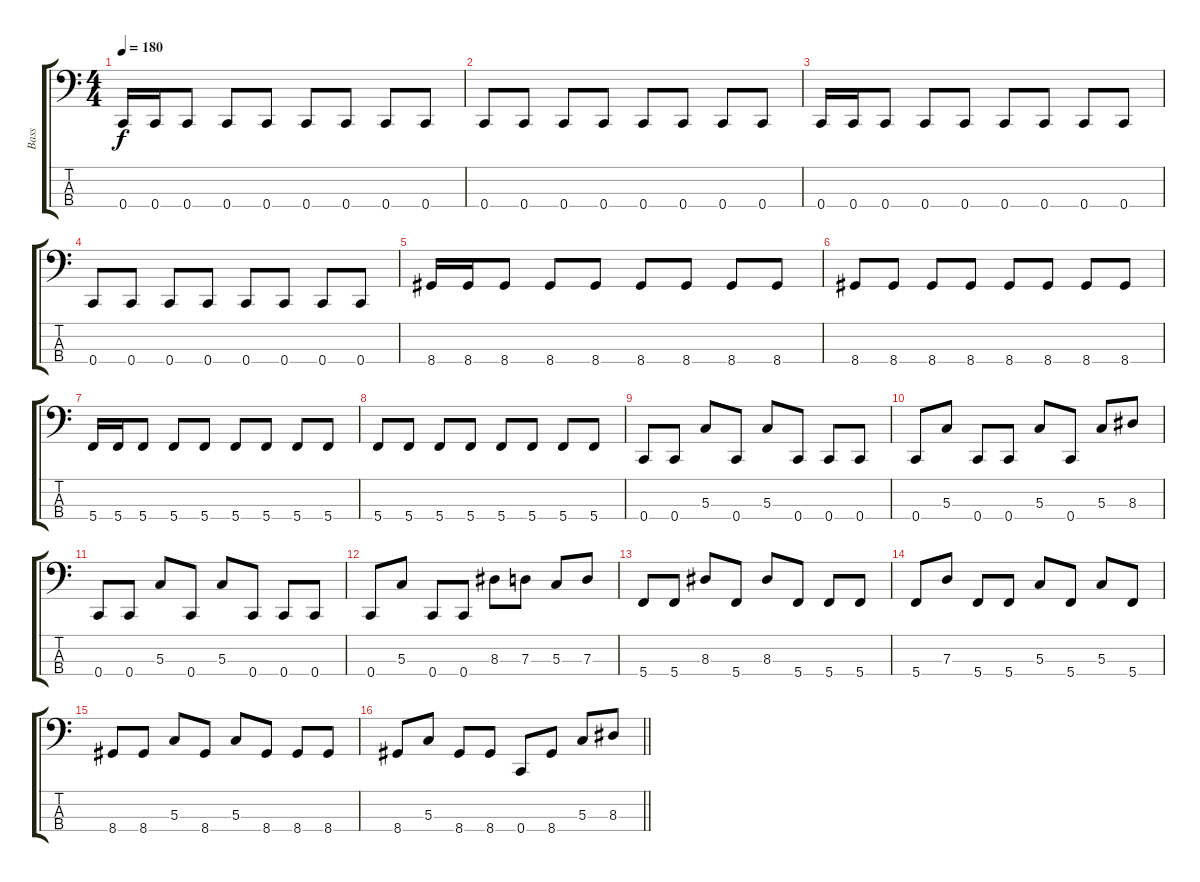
\track ("Bass" "Bass") {instrument electricbasspick}
\staff {score tabs}
\tuning (F2 C2 G1 C1) {hide}
\ts (4 4)
\tempo 180
\clef f4
\ks c
0.4.16{dy f} 0.4.16 0.4.8 0.4.8 0.4.8 0.4.8 0.4.8 0.4.8 0.4.8 |
0.4.8 0.4.8 0.4.8 0.4.8 0.4.8 0.4.8 0.4.8 0.4.8 |
0.4.16 0.4.16 0.4.8 0.4.8 0.4.8 0.4.8 0.4.8 0.4.8 0.4.8 |
0.4.8 0.4.8 0.4.8 0.4.8 0.4.8 0.4.8 0.4.8 0.4.8 |
8.4.16 8.4.16 8.4.8 8.4.8 8.4.8 8.4.8 8.4.8 8.4.8 8.4.8 |
8.4.8 8.4.8 8.4.8 8.4.8 8.4.8 8.4.8 8.4.8 8.4.8 |
5.4.16 5.4.16 5.4.8 5.4.8 5.4.8 5.4.8 5.4.8 5.4.8 5.4.8 |
5.4.8 5.4.8 5.4.8 5.4.8 5.4.8 5.4.8 5.4.8 5.4.8 |
0.4.8 0.4.8 5.3.8 0.4.8 5.3.8 0.4.8 0.4.8 0.4.8 |
0.4.8 5.3.8 0.4.8 0.4.8 5.3.8 0.4.8 5.3.8 8.3.8 |
0.4.8 0.4.8 5.3.8 0.4.8 5.3.8 0.4.8 0.4.8 0.4.8 |
0.4.8 5.3.8 0.4.8 0.4.8 8.3.8 7.3.8 5.3.8 7.3.8 |
5.4.8 5.4.8 8.3.8 5.4.8 8.3.8 5.4.8 5.4.8 5.4.8 |
5.4.8 7.3.8 5.4.8 5.4.8 5.3.8 5.4.8 5.3.8 5.4.8 |
8.4.8 8.4.8 5.3.8 8.4.8 5.3.8 8.4.8 8.4.8 8.4.8 |
\barLineRight lightlight
8.4.8 5.3.8 8.4.8 8.4.8 0.4.8 8.4.8 5.3.8 8.3.8
